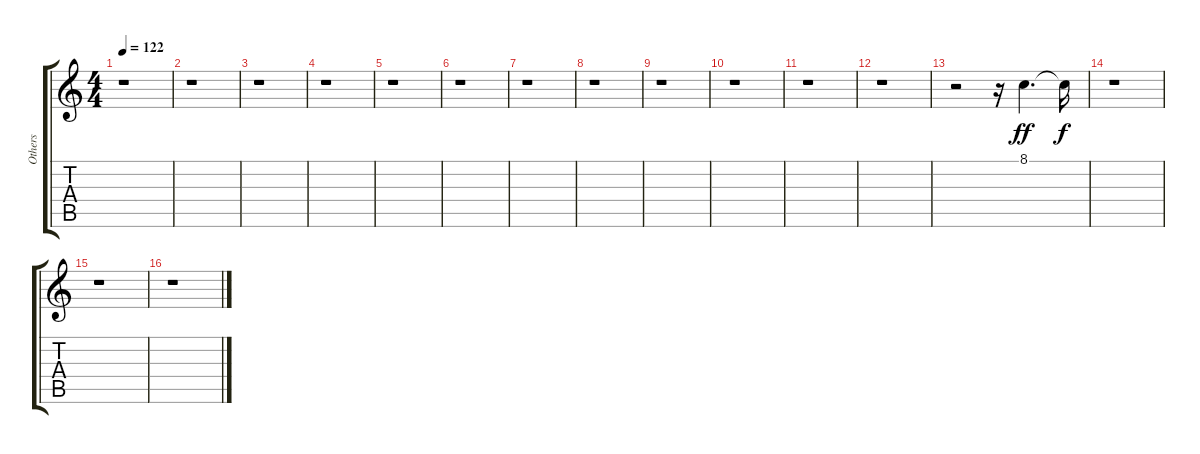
\track ("Others" "Others") {instrument reversecymbal}
\staff {score tabs}
\tuning (E4 B3 G3 D3 A2 E2) {hide}
\ts (4 4)
\tempo 122
\clef g2
\ks c
r.1{dy f} |
r.1 |
r.1 |
r.1 |
r.1 |
r.1 |
r.1 |
r.1 |
r.1 |
r.1 |
r.1 |
r.1 |
r.2 r.16 8.1.4{d dy ff} 8.1{t}.16{dy f} |
r.1 |
r.1 |
r.1
